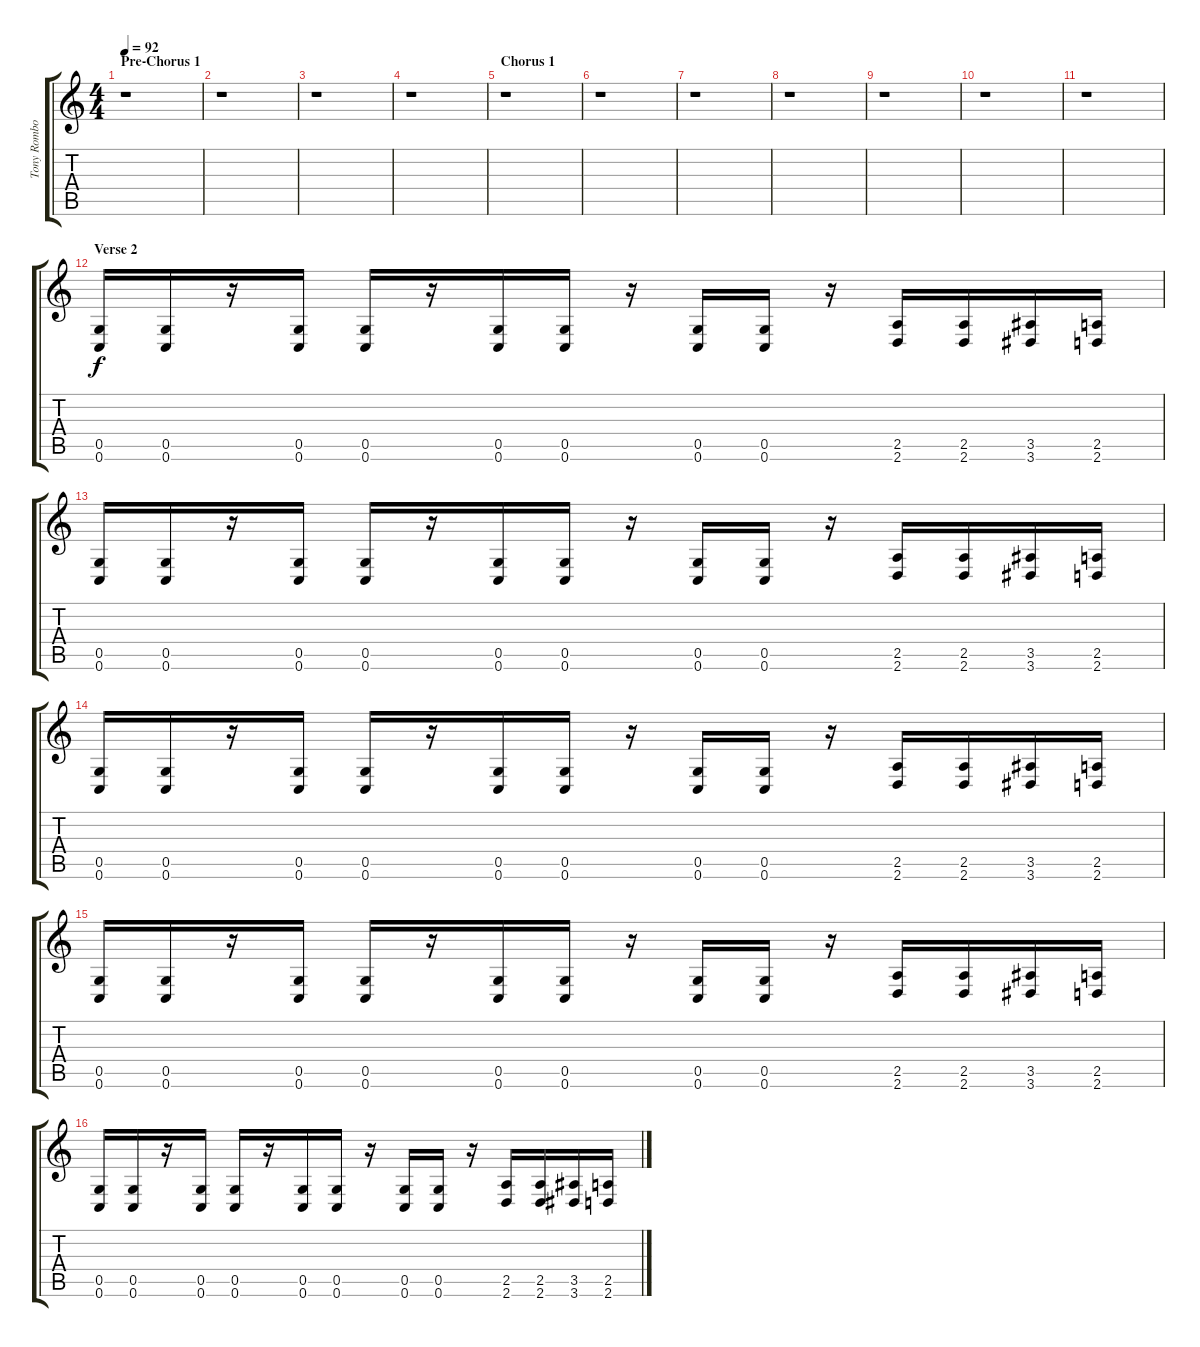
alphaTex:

\track ("Tony Rombola - Fill In" "Tony Rombo") {instrument distortionguitar}
\staff {score tabs}
\tuning (D4 A3 F3 C3 G2 C2) {hide}
\ts (4 4)
\section ("" "Pre-Chorus 1")
\tempo 92
\clef g2
\ks c
r.1{dy f} |
r.1 |
r.1 |
r.1 |
\section ("" "Chorus 1")
r.1 |
r.1 |
r.1 |
r.1 |
r.1 |
r.1 |
r.1 |
\section ("" "Verse 2")
(0.5 0.6).16 (0.5 0.6).16 r.16 (0.5 0.6).16 (0.5 0.6).16 r.16 (0.5 0.6).16 (0.5 0.6).16 r.16 (0.5 0.6).16 (0.5 0.6).16 r.16 (2.5 2.6).16 (2.5 2.6).16 (3.5 3.6).16 (2.5 2.6).16 |
(0.5 0.6).16 (0.5 0.6).16 r.16 (0.5 0.6).16 (0.5 0.6).16 r.16 (0.5 0.6).16 (0.5 0.6).16 r.16 (0.5 0.6).16 (0.5 0.6).16 r.16 (2.5 2.6).16 (2.5 2.6).16 (3.5 3.6).16 (2.5 2.6).16 |
(0.5 0.6).16 (0.5 0.6).16 r.16 (0.5 0.6).16 (0.5 0.6).16 r.16 (0.5 0.6).16 (0.5 0.6).16 r.16 (0.5 0.6).16 (0.5 0.6).16 r.16 (2.5 2.6).16 (2.5 2.6).16 (3.5 3.6).16 (2.5 2.6).16 |
(0.5 0.6).16 (0.5 0.6).16 r.16 (0.5 0.6).16 (0.5 0.6).16 r.16 (0.5 0.6).16 (0.5 0.6).16 r.16 (0.5 0.6).16 (0.5 0.6).16 r.16 (2.5 2.6).16 (2.5 2.6).16 (3.5 3.6).16 (2.5 2.6).16 |
(0.5 0.6).16 (0.5 0.6).16 r.16 (0.5 0.6).16 (0.5 0.6).16 r.16 (0.5 0.6).16 (0.5 0.6).16 r.16 (0.5 0.6).16 (0.5 0.6).16 r.16 (2.5 2.6).16 (2.5 2.6).16 (3.5 3.6).16 (2.5 2.6).16
